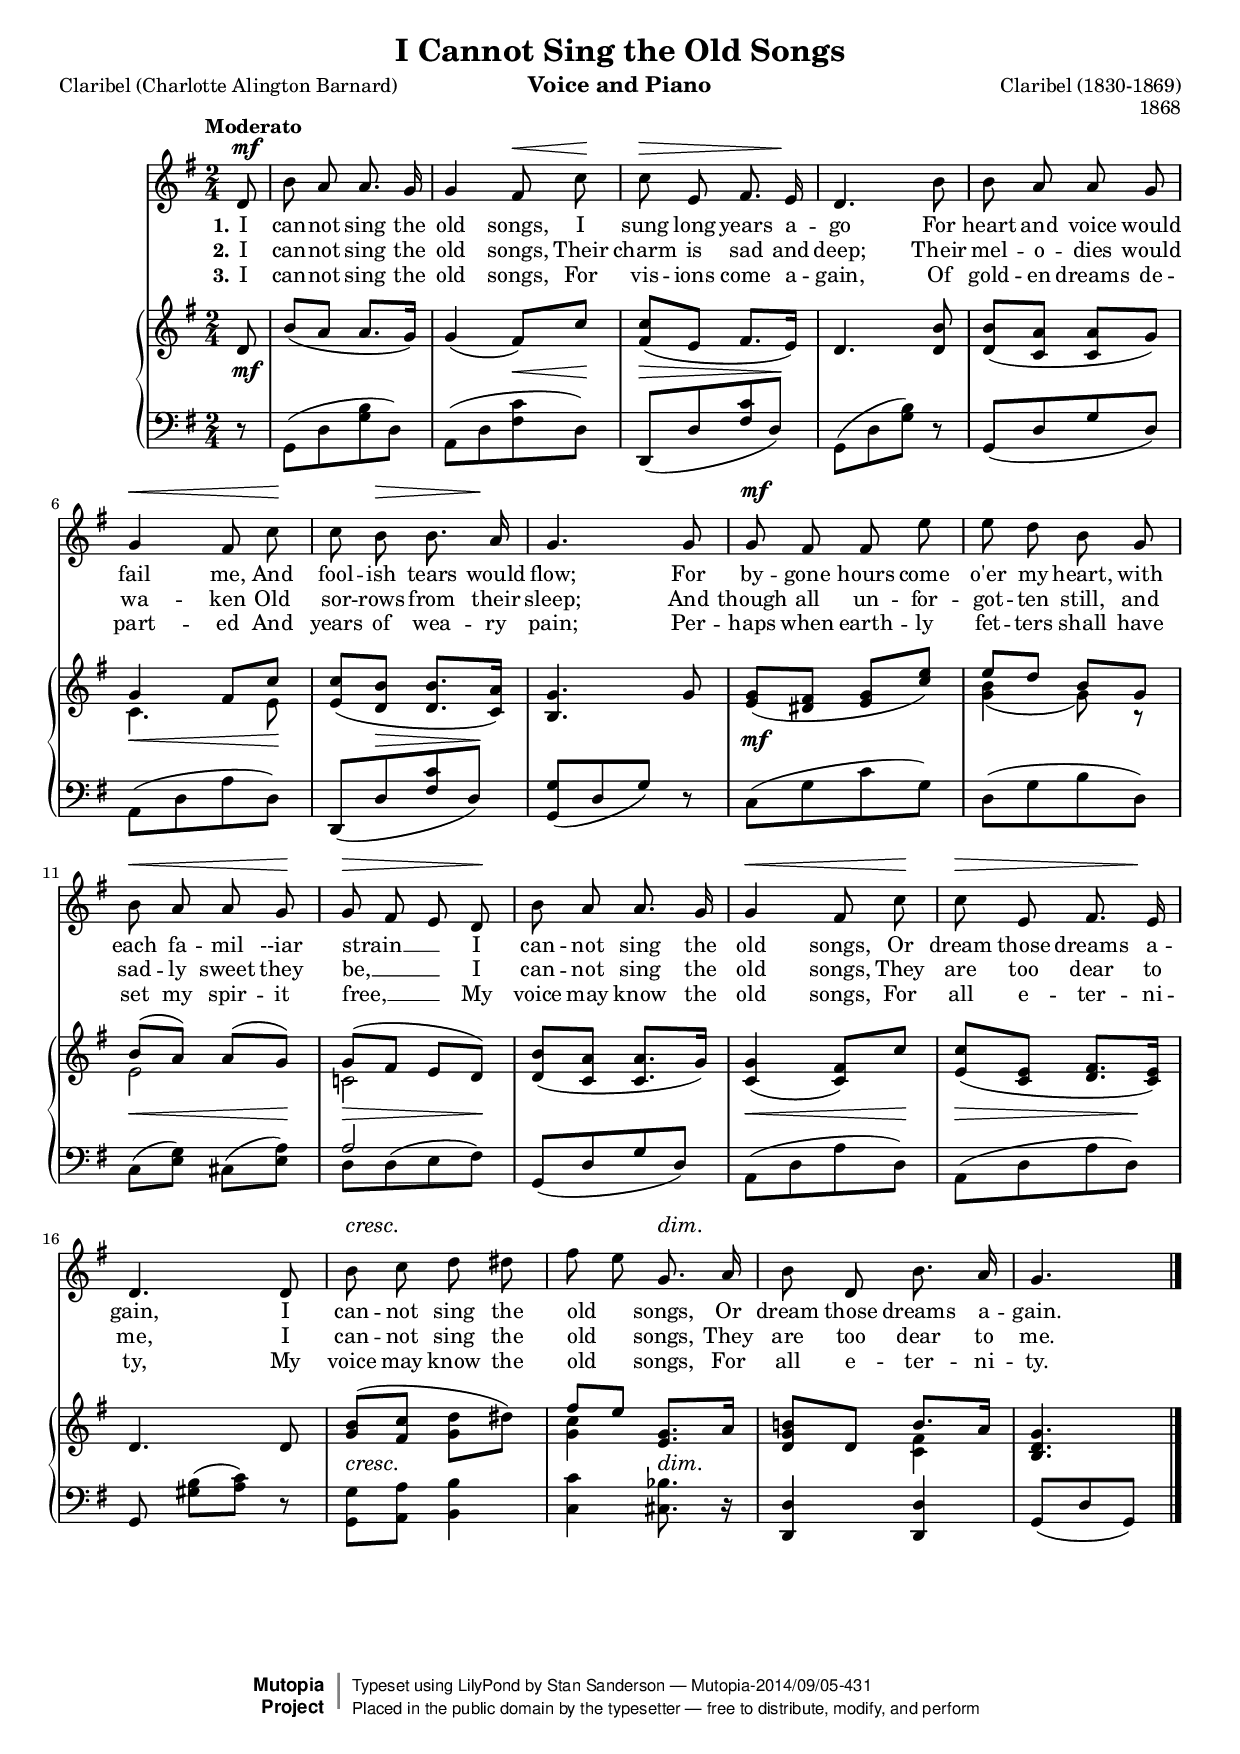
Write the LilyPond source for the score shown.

\include "english.ly"
\version "2.18.2"
#(set-global-staff-size 17)

\header {
  title = "I Cannot Sing the Old Songs"
  composer = "Claribel (1830-1869)"
  poet = "Claribel (Charlotte Alington Barnard)"
  instrument = "Voice and Piano"
  opus = "1868"
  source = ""
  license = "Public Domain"
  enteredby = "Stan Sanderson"
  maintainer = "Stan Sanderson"
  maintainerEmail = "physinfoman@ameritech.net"
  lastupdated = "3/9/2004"
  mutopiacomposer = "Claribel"

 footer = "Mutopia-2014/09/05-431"
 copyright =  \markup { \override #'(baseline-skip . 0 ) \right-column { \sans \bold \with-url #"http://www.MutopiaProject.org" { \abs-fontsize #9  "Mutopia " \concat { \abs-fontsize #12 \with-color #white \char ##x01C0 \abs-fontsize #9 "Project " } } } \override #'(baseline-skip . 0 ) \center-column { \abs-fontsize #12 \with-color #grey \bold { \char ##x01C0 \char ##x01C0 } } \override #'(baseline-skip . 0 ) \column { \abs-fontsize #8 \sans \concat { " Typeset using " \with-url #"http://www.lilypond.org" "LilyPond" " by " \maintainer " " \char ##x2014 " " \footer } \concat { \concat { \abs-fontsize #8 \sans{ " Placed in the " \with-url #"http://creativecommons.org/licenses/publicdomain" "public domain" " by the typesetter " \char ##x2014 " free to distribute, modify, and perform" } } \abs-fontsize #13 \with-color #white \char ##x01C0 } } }
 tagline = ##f
}

melody = \relative c' {
	\key g\major \time 2/4 \partial 8
 	d8 b' a a8. g16 |
		g4 fs8 c' | c e, fs8. e16 | d4. b'8 |
	b8 a a g | g4 fs8 c' | c b b8. a16 | g4. g8 |
	g8 fs fs e' | e d b g | b a a g |
		g\melisma fs e\melismaEnd d |
	b' a a8. g16 | g4 fs8 c' | c e, fs8. e16 | d4. d8 |
	b'8 c d ds |
		fs\melisma e\melismaEnd g,8. a16 |
		b8 d, b'8. a16 | g4. \bar "|."
}

% Added during update to 2.18
dynamics = {
  \override DynamicTextSpanner.style = #'none
  \partial 8 s8^\mf s2 s4 s8^\< s8\! s8^\> s4 s8\! s2 s2
  s8^\< s4 s8\! s8 s8^\> s8 s8\! s2 s2^\mf s2
  s8^\< s4 s8\! s8^\> s4 s8\! s2 s8^\< s4 s8\! s8^\> s4 s8\!
  \crescTextCresc \dimTextDim
  s2 s8^\< s4 s8\! s4 s8^\> s8\! s2 s4.
}

textA = \lyricmode {
	I can -- not sing the old songs, I sung long years a -- go
	For heart and voice would fail me, And fool -- ish tears would flow;
	For by -- gone hours come o'er my heart, with each fa -- mil --iar strain __
	I can -- not sing the old songs, Or dream those dreams a -- gain,
	I can -- not sing the old songs, Or dream those dreams a -- gain.
}

textB = \lyricmode {
	I can -- not sing the old songs, Their charm is sad and deep;
	Their mel -- o -- dies would wa -- ken Old sor -- rows from their sleep;
	And though all un -- for -- got -- ten still, and sad -- ly sweet they be, __
	I can -- not sing the old songs, They are too dear to me,
	I can -- not sing the old songs, They are too dear to me.
}

textC = \lyricmode {
	I can -- not sing the old songs, For vis -- ions come a -- gain,
	Of gold -- en dreams de -- part -- ed And years of wea -- ry pain;
	Per -- haps when earth -- ly fet -- ters shall have set my spir -- it free, __
	My voice may know the old songs, For all e -- ter -- ni -- ty,
	My voice may know the old songs, For all e -- ter -- ni -- ty.
}

upper = \relative c' {
	\key g\major \time 2/4 \partial 8
 	d8 b'( a a8. g16) |
		g4( fs8) c' | <c fs,>( e, fs8. e16) | d4. <d b'>8 |
	<d b'>8( <c a'> <c a'> g') | <<{g4 fs8 c'}\\{c,4. e8}>> |
		<e c'>( <d b'> <d b'>8. <c a'>16) | <b g'>4. g'8 |
	<g e>8( <fs ds> <g e> <c e>) | <<{e d b g}\\{<g b>4( g8) r}>> |
		<<{ b8( a) a( g)}\\{e2}>> | <<{g8( fs e d)}\\{c!2}>>
	<d b'>8( <c a'> <c a'>8. g'16) | <g c,>4( <fs c>8) c' |
		<c e,>8( <e, c> <fs d>8. <e c>16) | d4. d8 |
	<g b>8( <fs c'> <g d'> ds') |
		<<{fs e}\\{<c g>4}>> <g e>8. a16 |
		<b! g d>8 d, <<{b'8. a16}\\{<fs c>4}>> | <g d b>4.
}

lower = \relative c {
	\key g\major \time 2/4 \partial 8
	r8 g([ d' <g b> d)] | a([ d <fs c'> d)] |
		d,([ d' <fs c'> d)] | g,([ d' <g b>)] r |
	g,8([ d' g d)] | a([ d a' d,)] | d,([ d' <fs c'> d)] | <g g,>([ d g)] r |
	c,([ g' c g)] | d([ g b d,)] | c( <e g>) cs( <e a>) |
		<<{a2}\\{\slurUp d,8[ d( e fs)]}>> |
	g,8([ d' g d)] | a([ d a' d,)] | a([ d a' d,)] | g, <gs' b>([ <a c>)] r |
	<g g,>8 <a a,> <b b,>4 |
		<c c,> <bf cs,>8. r16 | <d, d,>4 <d d,> | g,8([ d' g,)]
}

\score {
  <<
    \new Staff = "melodystaff" \with {
      midiInstrument = #"choir aahs"
    } <<
      \tempo "Moderato"
      \new Dynamics \with {
        alignAboveContext = "melodystaff"
      } { \dynamics }
      \new Voice = "mel" {
        \autoBeamOff
        \melody
      }
      \lyricsto "mel" \new Lyrics  { \set stanza = "1." \textA }
      \lyricsto "mel" \new Lyrics  { \set stanza = "2." \textB }
      \lyricsto "mel" \new Lyrics  { \set stanza = "3." \textC }
    >>
    \new PianoStaff <<
      \new Staff = "upper" \upper
      \new Dynamics \dynamics
      \new Staff = "lower" <<
        \clef bass
        \lower
      >>
    >>
  >>
  \layout {
    \context { \Staff \RemoveEmptyStaves }
  }
  \midi {
    \tempo 4 = 60
  }
}
